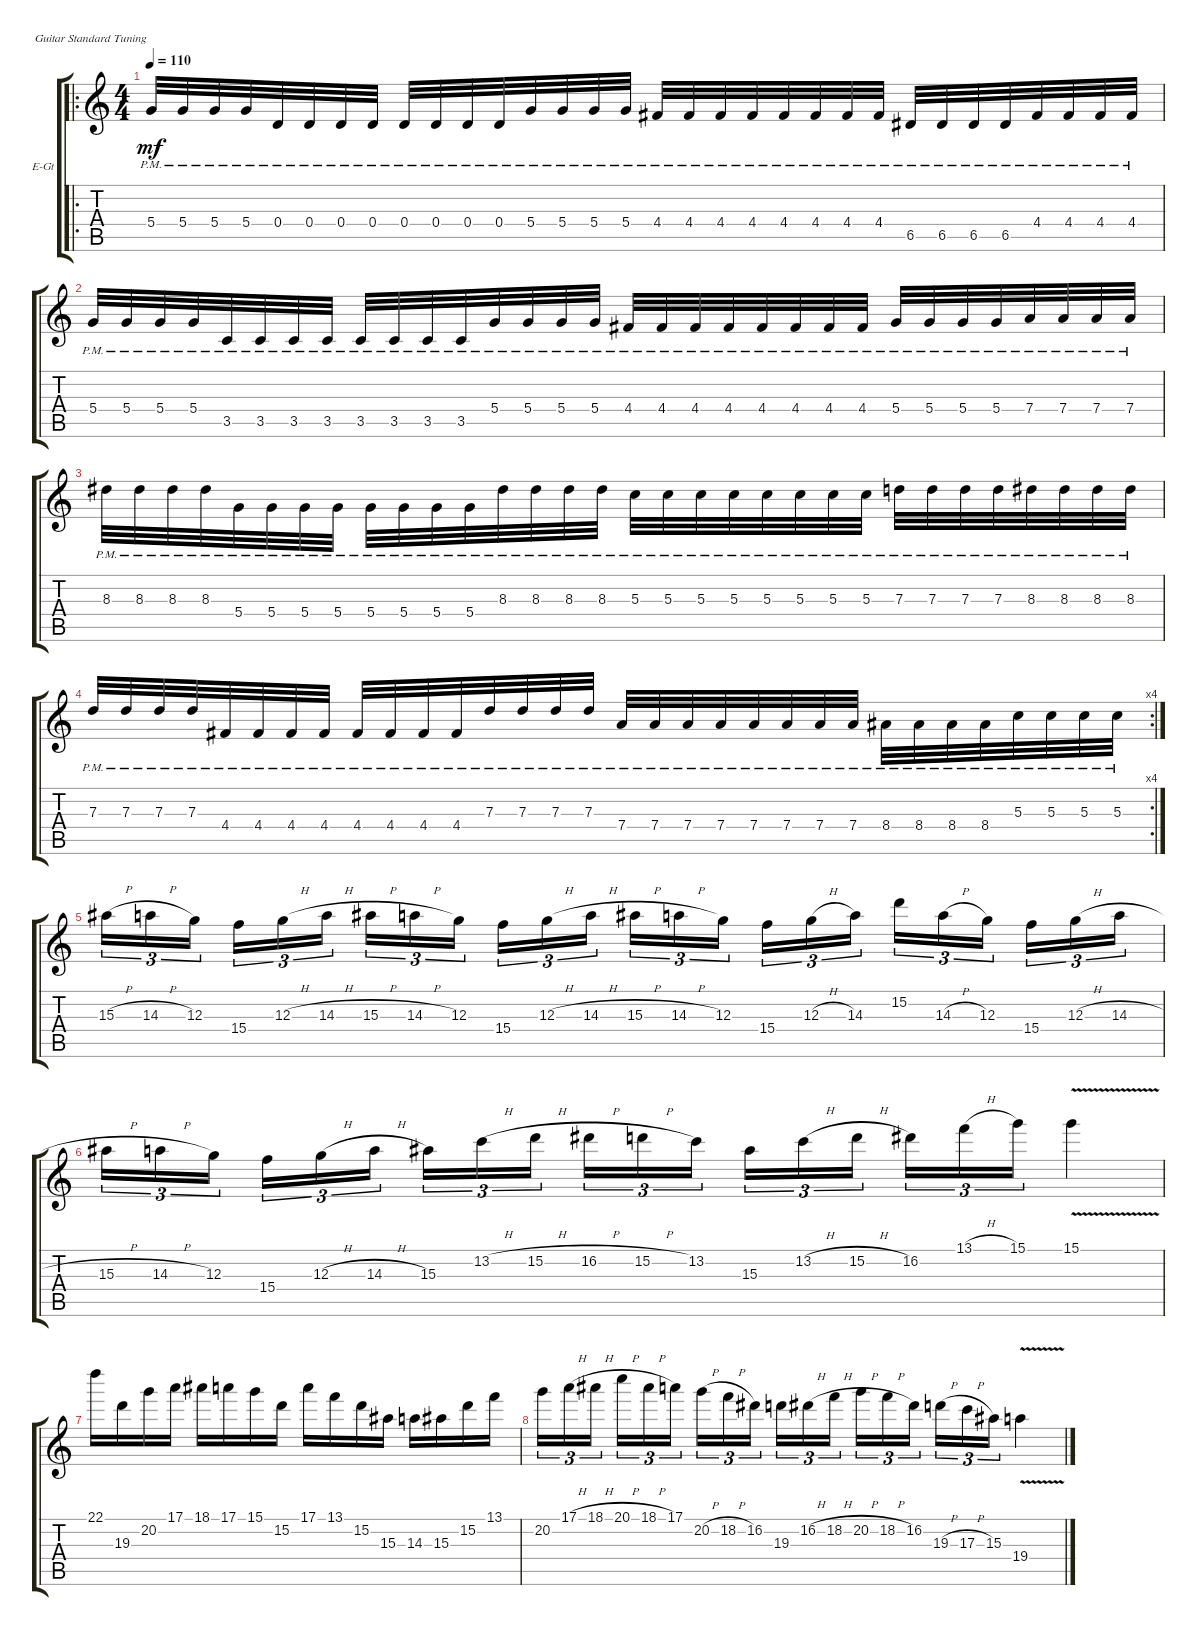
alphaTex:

\defaultSystemsLayout 4
\bracketExtendMode groupsimilarinstruments
\firstSystemTrackNameOrientation horizontal
\otherSystemsTrackNameOrientation horizontal
\track ("Electric Guitar" "E-Gt") {instrument distortionguitar}
\staff {score tabs}
\tuning (E4 B3 G3 D3 A2 E2)
\ro
\ts (4 4)
\tempo 110
\clef g2
\ks c
5.4{pm}.32{dy mf} 5.4{pm}.32 5.4{pm}.32 5.4{pm}.32 0.4{pm}.32 0.4{pm}.32 0.4{pm}.32 0.4{pm}.32 0.4{pm}.32 0.4{pm}.32 0.4{pm}.32 0.4{pm}.32 5.4{pm}.32 5.4{pm}.32 5.4{pm}.32 5.4{pm}.32 4.4{pm}.32 4.4{pm}.32 4.4{pm}.32 4.4{pm}.32 4.4{pm}.32 4.4{pm}.32 4.4{pm}.32 4.4{pm}.32 6.5{pm}.32 6.5{pm}.32 6.5{pm}.32 6.5{pm}.32 4.4{pm}.32 4.4{pm}.32 4.4{pm}.32 4.4{pm}.32 |
5.4{pm}.32 5.4{pm}.32 5.4{pm}.32 5.4{pm}.32 3.5{pm}.32 3.5{pm}.32 3.5{pm}.32 3.5{pm}.32 3.5{pm}.32 3.5{pm}.32 3.5{pm}.32 3.5{pm}.32 5.4{pm}.32 5.4{pm}.32 5.4{pm}.32 5.4{pm}.32 4.4{pm}.32 4.4{pm}.32 4.4{pm}.32 4.4{pm}.32 4.4{pm}.32 4.4{pm}.32 4.4{pm}.32 4.4{pm}.32 5.4{pm}.32 5.4{pm}.32 5.4{pm}.32 5.4{pm}.32 7.4{pm}.32 7.4{pm}.32 7.4{pm}.32 7.4{pm}.32 |
\scale
0.50989 8.3{pm}.32 8.3{pm}.32 8.3{pm}.32 8.3{pm}.32 5.4{pm}.32 5.4{pm}.32 5.4{pm}.32 5.4{pm}.32 5.4{pm}.32 5.4{pm}.32 5.4{pm}.32 5.4{pm}.32 8.3{pm}.32 8.3{pm}.32 8.3{pm}.32 8.3{pm}.32 5.3{pm}.32 5.3{pm}.32 5.3{pm}.32 5.3{pm}.32 5.3{pm}.32 5.3{pm}.32 5.3{pm}.32 5.3{pm}.32 7.3{pm}.32 7.3{pm}.32 7.3{pm}.32 7.3{pm}.32 8.3{pm}.32 8.3{pm}.32 8.3{pm}.32 8.3{pm}.32 |
\rc 4
\scale
0.49011 7.3{pm}.32 7.3{pm}.32 7.3{pm}.32 7.3{pm}.32 4.4{pm}.32 4.4{pm}.32 4.4{pm}.32 4.4{pm}.32 4.4{pm}.32 4.4{pm}.32 4.4{pm}.32 4.4{pm}.32 7.3{pm}.32 7.3{pm}.32 7.3{pm}.32 7.3{pm}.32 7.4{pm}.32 7.4{pm}.32 7.4{pm}.32 7.4{pm}.32 7.4{pm}.32 7.4{pm}.32 7.4{pm}.32 7.4{pm}.32 8.4{pm}.32 8.4{pm}.32 8.4{pm}.32 8.4{pm}.32 5.3{pm}.32 5.3{pm}.32 5.3{pm}.32 5.3{pm}.32 |
15.3{h}.16{tu (3 2)} 14.3{h}.16{tu (3 2)} 12.3.16{tu (3 2)} 15.4.16{tu (3 2)} 12.3{h}.16{tu (3 2)} 14.3{h}.16{tu (3 2)} 15.3{h}.16{tu (3 2)} 14.3{h}.16{tu (3 2)} 12.3.16{tu (3 2)} 15.4.16{tu (3 2)} 12.3{h}.16{tu (3 2)} 14.3{h}.16{tu (3 2)} 15.3{h}.16{tu (3 2)} 14.3{h}.16{tu (3 2)} 12.3.16{tu (3 2)} 15.4.16{tu (3 2)} 12.3{h}.16{tu (3 2)} 14.3.16{tu (3 2)} 15.2.16{tu (3 2)} 14.3{h}.16{tu (3 2)} 12.3.16{tu (3 2)} 15.4.16{tu (3 2)} 12.3{h}.16{tu (3 2)} 14.3{h}.16{tu (3 2)} |
15.3{h}.16{tu (3 2)} 14.3{h}.16{tu (3 2)} 12.3.16{tu (3 2)} 15.4.16{tu (3 2)} 12.3{h}.16{tu (3 2)} 14.3{h}.16{tu (3 2)} 15.3.16{tu (3 2)} 13.2{h}.16{tu (3 2)} 15.2{h}.16{tu (3 2)} 16.2{h}.16{tu (3 2)} 15.2{h}.16{tu (3 2)} 13.2.16{tu (3 2)} 15.3.16{tu (3 2)} 13.2{h}.16{tu (3 2)} 15.2{h}.16{tu (3 2)} 16.2.16{tu (3 2)} 13.1{h}.16{tu (3 2)} 15.1.16{tu (3 2)} 15.1{v}.4 |
22.1.16 19.3.16 20.2.16 17.1.16 18.1.16 17.1.16 15.1.16 15.2.16 17.1.16 13.1.16 15.2.16 15.3.16 14.3.16 15.3.16 15.2.16 13.1.16 |
20.2.16{tu (3 2)} 17.1{h}.16{tu (3 2)} 18.1{h}.16{tu (3 2)} 20.1{h}.16{tu (3 2)} 18.1{h}.16{tu (3 2)} 17.1.16{tu (3 2)} 20.2{h}.16{tu (3 2)} 18.2{h}.16{tu (3 2)} 16.2.16{tu (3 2)} 19.3.16{tu (3 2)} 16.2{h}.16{tu (3 2)} 18.2{h}.16{tu (3 2)} 20.2{h}.16{tu (3 2)} 18.2{h}.16{tu (3 2)} 16.2.16{tu (3 2)} 19.3{h}.16{tu (3 2)} 17.3{h}.16{tu (3 2)} 15.3.16{tu (3 2)} 19.4{v}.4
